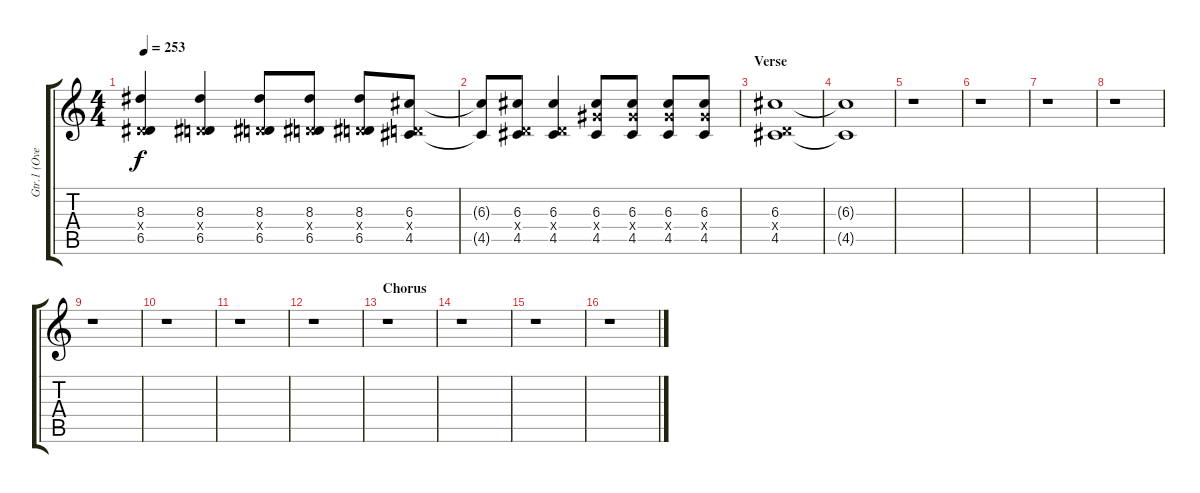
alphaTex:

\track ("Gtr.1 (Overdriven)" "Gtr.1 (Ove") {instrument overdrivenguitar}
\staff {score tabs}
\tuning (E4 B3 G3 D3 A2 E2) {hide}
\ts (4 4)
\tempo 253
\clef g2
\ks c
(8.3 0.4{x} 6.5).4{dy f} (8.3 0.4{x} 6.5).4 (8.3 0.4{x} 6.5).8 (8.3 0.4{x} 6.5).8 (8.3 0.4{x} 6.5).8 (6.3 0.4{x} 4.5).8 |
(6.3{t} 4.5{t}).8 (6.3 0.4{x} 4.5).8 (6.3 0.4{x} 4.5).4 (6.3 6.4{x} 4.5).8 (6.3 6.4{x} 4.5).8 (6.3 6.4{x} 4.5).8 (6.3 6.4{x} 4.5).8 |
\section ("" "Verse")
(6.3 0.4{x} 4.5).1{volume 0} |
(6.3{t} 4.5{t}).1 |
r.1{volume 16} |
r.1 |
r.1 |
r.1 |
r.1 |
r.1 |
r.1 |
r.1 |
\section ("" "Chorus")
r.1 |
r.1 |
r.1 |
r.1
